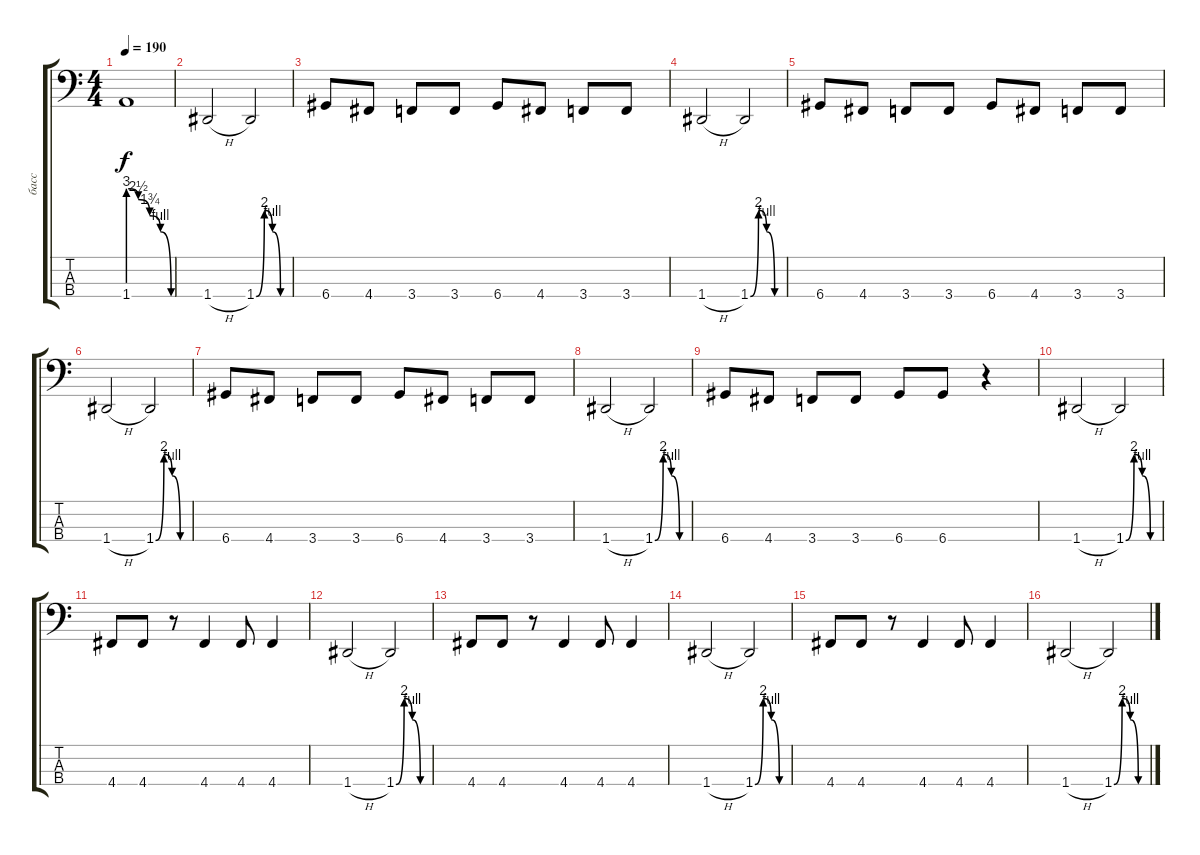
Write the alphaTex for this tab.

\track ("басс" "басс") {instrument electricbasspick}
\staff {score tabs}
\tuning (G2 D2 A1 D1) {hide}
\ts (4 4)
\tempo 190
\clef f4
\ks c
1.4{be (custom 0 12 14 10 30 7 45 4 60 0)}.1{dy f instrument electricbasspick} |
1.4{h}.2 1.4{be (custom 0 0 15 8 30 4 45 0 60 0)}.2 |
6.4.8 4.4.8 3.4.8 3.4.8 6.4.8 4.4.8 3.4.8 3.4.8 |
1.4{h}.2 1.4{be (custom 0 0 15 8 30 4 45 0 60 0)}.2 |
6.4.8 4.4.8 3.4.8 3.4.8 6.4.8 4.4.8 3.4.8 3.4.8 |
1.4{h}.2 1.4{be (custom 0 0 15 8 30 4 45 0 60 0)}.2 |
6.4.8 4.4.8 3.4.8 3.4.8 6.4.8 4.4.8 3.4.8 3.4.8 |
1.4{h}.2 1.4{be (custom 0 0 15 8 30 4 45 0 60 0)}.2 |
6.4.8 4.4.8 3.4.8 3.4.8 6.4.8 6.4.8 r.4 |
1.4{h}.2 1.4{be (custom 0 0 15 8 30 4 45 0 60 0)}.2 |
4.4.8 4.4.8 r.8 4.4.4 4.4.8 4.4.4 |
1.4{h}.2 1.4{be (custom 0 0 15 8 30 4 45 0 60 0)}.2 |
4.4.8 4.4.8 r.8 4.4.4 4.4.8 4.4.4 |
1.4{h}.2 1.4{be (custom 0 0 15 8 30 4 45 0 60 0)}.2 |
4.4.8 4.4.8 r.8 4.4.4 4.4.8 4.4.4 |
1.4{h}.2 1.4{be (custom 0 0 15 8 30 4 45 0 60 0)}.2
